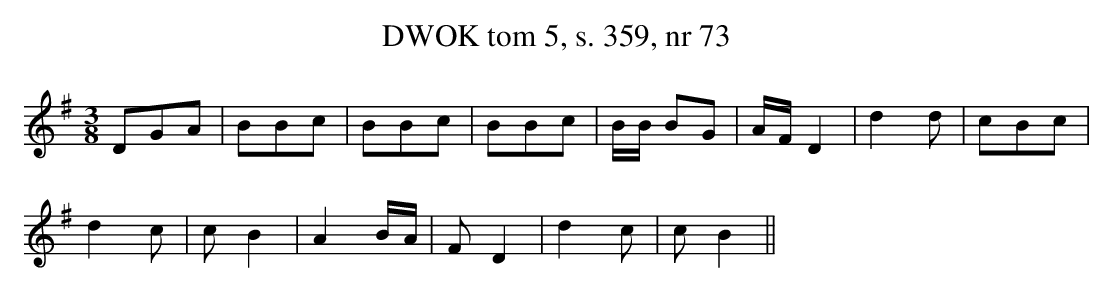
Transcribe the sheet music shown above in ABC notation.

X:1
T: DWOK tom 5, s. 359, nr 73
L: 1/16
M: 3/8
K: G
D2G2A2 | B2B2c2 | B2B2c2 | B2B2c2 | BB B2G2 | AF D4 | d4 d2 | c2B2c2 |
d4 c2 | c2 B4 | A4 BA | F2 D4 | d4 c2 | c2 B4 ||
